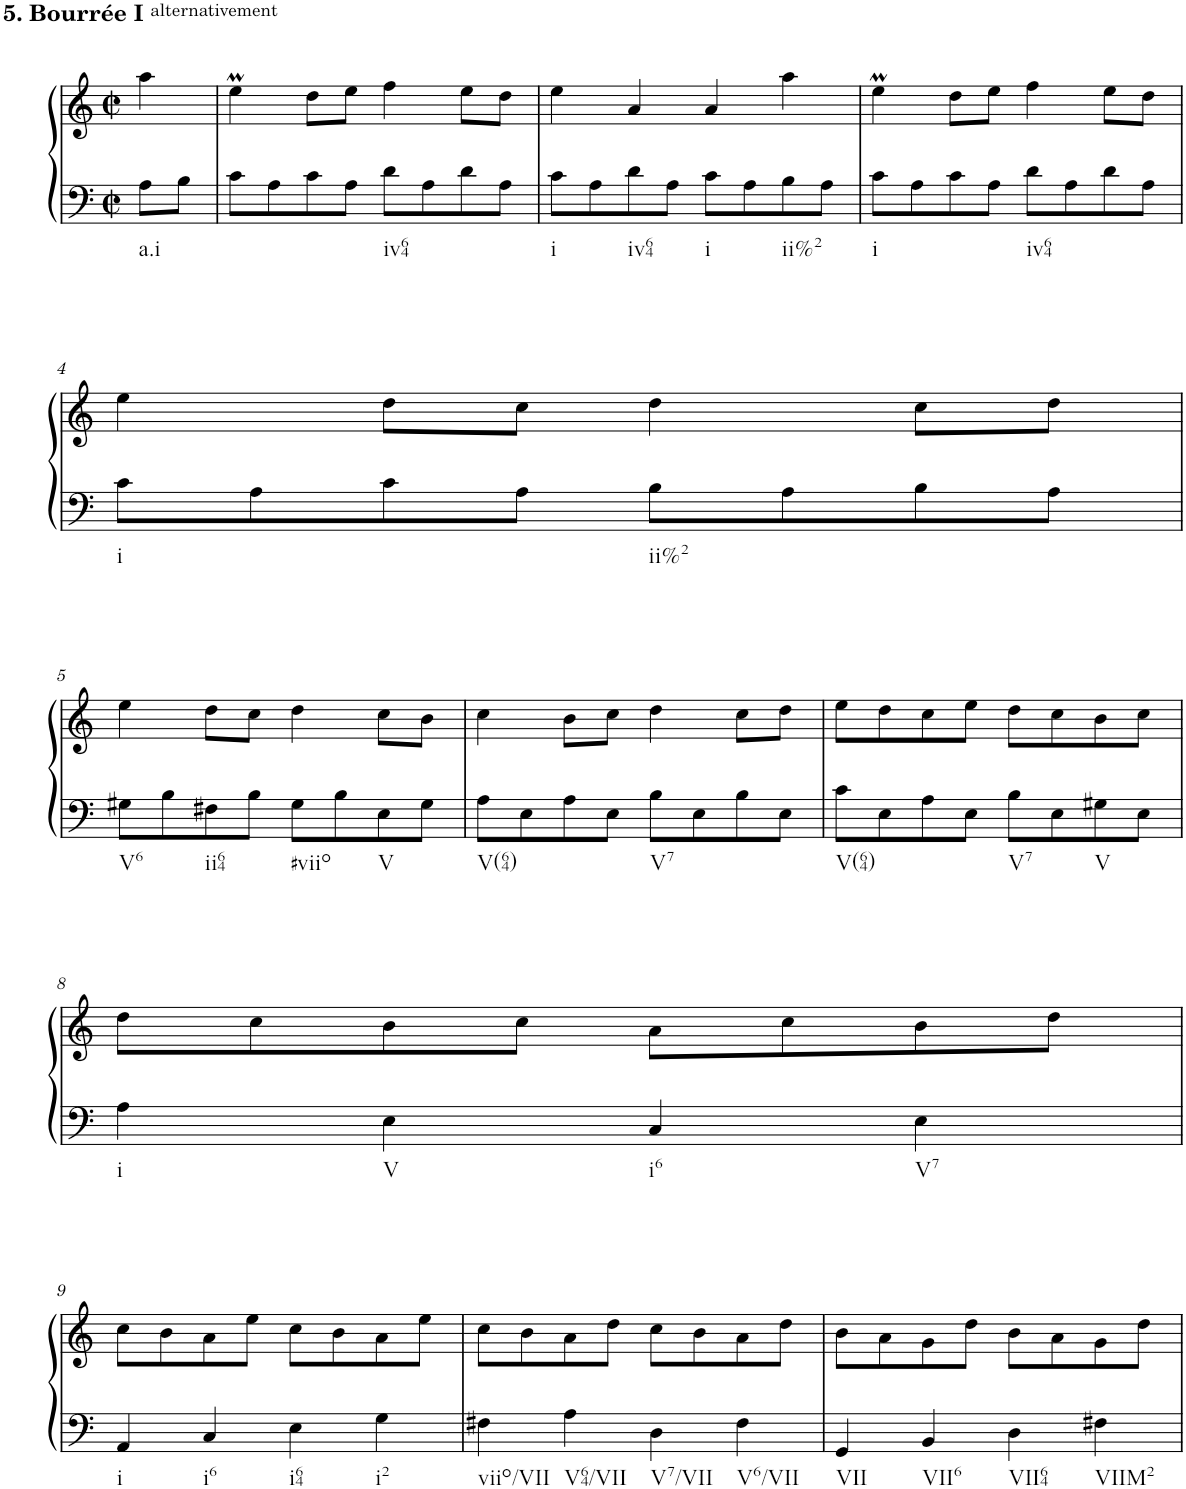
**kern	**kern
*part1	*part1
*staff2	*staff1
*I"Klavier linke Hand	*
*clefF4	*clefG2
*k[]	*k[]
*M2/2	*M2/2
*met(c|)	*met(c|)
=	=
!	!LO:TX:a:B:t=5. Bourrée I
!	!LO:TX:a:t=alternativement
!LO:TX:b:t=a.i	!
8A\L	4aa\
8B\J	.
=1	=1
8c\L	4eem\
8A\	.
8c\	8dd\L
8A\J	8ee\J
!LO:TX:b:t=iv64	!
8d\L	4ff\
8A\	.
8d\	8ee\L
8A\J	8dd\J
=2	=2
!LO:TX:b:t=i	!
8c\L	4ee\
8A\	.
!LO:TX:b:t=iv64	!
8d\	4a/
8A\J	.
!LO:TX:b:t=i	!
8c\L	4a/
8A\	.
!LO:TX:b:t=ii%2	!
8B\	4aa\
8A\J	.
=3	=3
!LO:TX:b:t=i	!
8c\L	4eem\
8A\	.
8c\	8dd\L
8A\J	8ee\J
!LO:TX:b:t=iv64	!
8d\L	4ff\
8A\	.
8d\	8ee\L
8A\J	8dd\J
!!LO:LB:g=z
=4	=4
!LO:TX:b:t=i	!
8c\L	4ee\
8A\	.
8c\	8dd\L
8A\J	8cc\J
!LO:TX:b:t=ii%2	!
8B\L	4dd\
8A\	.
8B\	8cc\L
8A\J	8dd\J
!!LO:LB:g=z
=5	=5
!LO:TX:b:t=V6	!
8G#X\L	4ee\
8B\	.
!LO:TX:b:t=ii64	!
8F#X\	8dd\L
8B\J	8cc\J
!LO:TX:b:t=#viio	!
8G#\L	4dd\
8B\	.
!LO:TX:b:t=V	!
8E\	8cc\L
8G#\J	8b\J
=6	=6
!LO:TX:b:t=V(64)	!
8A\L	4cc\
8E\	.
8A\	8b\L
8E\J	8cc\J
!LO:TX:b:t=V7	!
8B\L	4dd\
8E\	.
8B\	8cc\L
8E\J	8dd\J
=7	=7
!LO:TX:b:t=V(64)	!
8c\L	8ee\L
8E\	8dd\
8A\	8cc\
8E\J	8ee\J
!LO:TX:b:t=V7	!
8B\L	8dd\L
8E\	8cc\
!LO:TX:b:t=V	!
8G#X\	8b\
8E\J	8cc\J
!!LO:LB:g=z
=8	=8
!LO:TX:b:t=i	!
4A\	8dd\L
.	8cc\
!LO:TX:b:t=V	!
4E\	8b\
.	8cc\J
!LO:TX:b:t=i6	!
4C/	8a\L
.	8cc\
!LO:TX:b:t=V7	!
4E\	8b\
.	8dd\J
!!LO:LB:g=z
=9	=9
!LO:TX:b:t=i	!
4AA/	8cc\L
.	8b\
!LO:TX:b:t=i6	!
4C/	8a\
.	8ee\J
!LO:TX:b:t=i64	!
4E\	8cc\L
.	8b\
!LO:TX:b:t=i2	!
4G\	8a\
.	8ee\J
=10	=10
!LO:TX:b:t=viio/VII	!
4F#X\	8cc\L
.	8b\
!LO:TX:b:t=V64/VII	!
4A\	8a\
.	8dd\J
!LO:TX:b:t=V7/VII	!
4D\	8cc\L
.	8b\
!LO:TX:b:t=V6/VII	!
4F#\	8a\
.	8dd\J
=11	=11
!LO:TX:b:t=VII	!
4GG/	8b\L
.	8a\
!LO:TX:b:t=VII6	!
4BB/	8g\
.	8dd\J
!LO:TX:b:t=VII64	!
4D\	8b\L
.	8a\
!LO:TX:b:t=VIIM2	!
4F#X\	8g\
.	8dd\J
=	=
*-	*-
